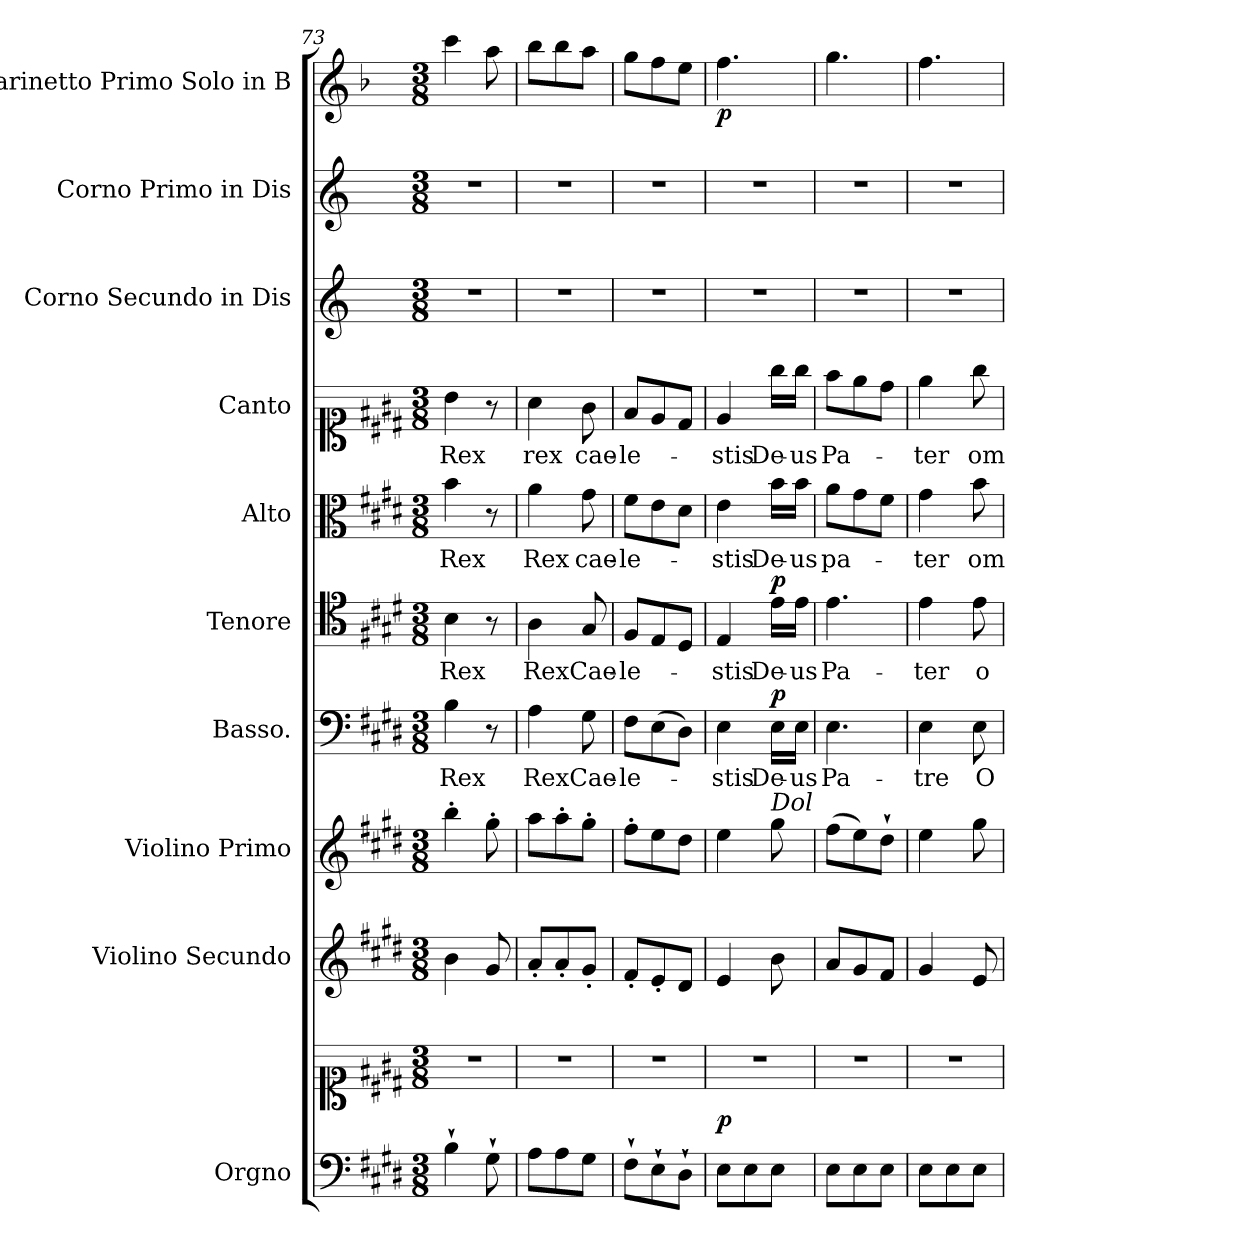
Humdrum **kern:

**kern	**kern	**dynam	**kern	**kern	**kern	**text	**dynam	**kern	**text	**dynam	**kern	**text	**kern	**text	**kern	**kern	**kern	**dynam
*part10	*part10	*part10	*part9	*part8	*part7	*part7	*part7	*part6	*part6	*part6	*part5	*part5	*part4	*part4	*part3	*part2	*part1	*part1
*staff11	*staff10	*staff10/11	*staff9	*staff8	*staff7	*staff7	*staff7	*staff6	*staff6	*staff6	*staff5	*staff5	*staff4	*staff4	*staff3	*staff2	*staff1	*staff1
*I"Orgno	*	*	*I"Violino Secundo	*I"Violino Primo	*I"Basso.	*	*	*I"Tenore	*	*	*I"Alto	*	*I"Canto	*	*I"Corno Secundo in Dis	*I"Corno Primo in Dis	*I"Clarinetto Primo Solo in B	*
*I'Org.	*	*	*I'V-no 2	*I'V-no 1	*I'B.	*	*	*I'T.	*	*	*I'A.	*	*I'C.	*	*I'C. 2 in Dis	*I'C. 1 in Dis	*I'Cl. in B♭	*
*clefF4	*clefC1	*	*clefG2	*clefG2	*clefF4	*	*	*clefC4	*	*	*clefC3	*	*clefC1	*	*clefG2	*clefG2	*clefG2	*
*	*	*	*	*	*	*	*	*	*	*	*	*	*	*	*ITrd5c8	*ITrd5c8	*ITrd1c1	*
*k[f#c#g#d#]	*k[f#c#g#d#]	*	*k[f#c#g#d#]	*k[f#c#g#d#]	*k[f#c#g#d#]	*	*	*k[f#c#g#d#]	*	*	*k[f#c#g#d#]	*	*k[f#c#g#d#]	*	*k[f#c#g#d#]	*k[f#c#g#d#]	*k[f#c#g#d#]	*
*M3/8	*M3/8	*	*M3/8	*M3/8	*M3/8	*	*	*M3/8	*	*	*M3/8	*	*M3/8	*	*M3/8	*M3/8	*M3/8	*
=73	=73	=73	=73	=73	=73	=73	=73	=73	=73	=73	=73	=73	=73	=73	=73	=73	=73	=73
4B`	4.r	.	4b	4bb'	4B	Rex	.	4B	Rex	.	4b	Rex	4b	Rex	4.r	4.r	4bb	.
8G#`	.	.	8g#	8gg#'	8r	.	.	8r	.	.	8r	.	8r	.	.	.	8gg#	.
=74	=74	=74	=74	=74	=74	=74	=74	=74	=74	=74	=74	=74	=74	=74	=74	=74	=74	=74
8AL	4.r	.	8a'L	8aaL	4A	Rex	.	4A	Rex	.	4a	Rex	4a	rex	4.r	4.r	8aaL	.
8A	.	.	8a'	8aa'	.	.	.	.	.	.	.	.	.	.	.	.	8aa	.
8G#J	.	.	8g#'J	8gg#'J	8G#	Cae-	.	8G#	Cae-	.	8g#	cae-	8g#	cae-	.	.	8gg#J	.
=75	=75	=75	=75	=75	=75	=75	=75	=75	=75	=75	=75	=75	=75	=75	=75	=75	=75	=75
8F#`L	4.r	.	8f#'L	8ff#'L	8F#L	-le-	.	8F#L	-le-	.	8f#L	-le-	8f#L	-le-	4.r	4.r	8ff#L	.
8E`	.	.	8e'	8ee	(8E	.	.	8E	.	.	8e	.	8e	.	.	.	8ee	.
8D#`J	.	.	8d#J	8dd#J	8D#J)	.	.	8D#J	.	.	8d#J	.	8d#J	.	.	.	8dd#J	.
=76	=76	=76	=76	=76	=76	=76	=76	=76	=76	=76	=76	=76	=76	=76	=76	=76	=76	=76
8EL	4.r	p	4e	4ee	4E	-stis	.	4E	-stis	.	4e	-stis	4e	-stis	4.r	4.r	4.ee	p
8E	.	.	.	.	.	.	.	.	.	.	.	.	.	.	.	.	.	.
!	!	!	!	!LO:TX:a:i:t=Dol	!	!	!	!	!	!	!	!	!	!	!	!	!	!
!	!	!	!	!	!	!	!LO:DY:a	!	!	!LO:DY:a	!	!	!	!	!	!	!	!
8EJ	.	.	8b	8gg#	16ELL	De-	p	16eLL	De-	p	16bLL	De-	16gg#LL	De-	.	.	.	.
.	.	.	.	.	16EJJ	-us	.	16eJJ	-us	.	16bJJ	-us	16gg#JJ	-us	.	.	.	.
=77	=77	=77	=77	=77	=77	=77	=77	=77	=77	=77	=77	=77	=77	=77	=77	=77	=77	=77
8EL	4.r	.	8aL	(8ff#L	4.E	Pa-	.	4.e	Pa-	.	8aL	pa-	8ff#L	Pa-	4.r	4.r	4.ff#	.
8E	.	.	8g#	8ee)	.	.	.	.	.	.	8g#	.	8ee	.	.	.	.	.
8EJ	.	.	8f#J	8dd#`J	.	.	.	.	.	.	8f#J	.	8dd#J	.	.	.	.	.
=78	=78	=78	=78	=78	=78	=78	=78	=78	=78	=78	=78	=78	=78	=78	=78	=78	=78	=78
8EL	4.r	.	4g#	4ee	4E	-tre	.	4e	-ter	.	4g#	-ter	4ee	-ter	4.r	4.r	4.ee	.
8E	.	.	.	.	.	.	.	.	.	.	.	.	.	.	.	.	.	.
8EJ	.	.	8e	8gg#	8E	O-	.	8e	o-	.	8b	om-	8gg#	om-	.	.	.	.
=	=	=	=	=	=	=	=	=	=	=	=	=	=	=	=	=	=	=
*-	*-	*-	*-	*-	*-	*-	*-	*-	*-	*-	*-	*-	*-	*-	*-	*-	*-	*-
